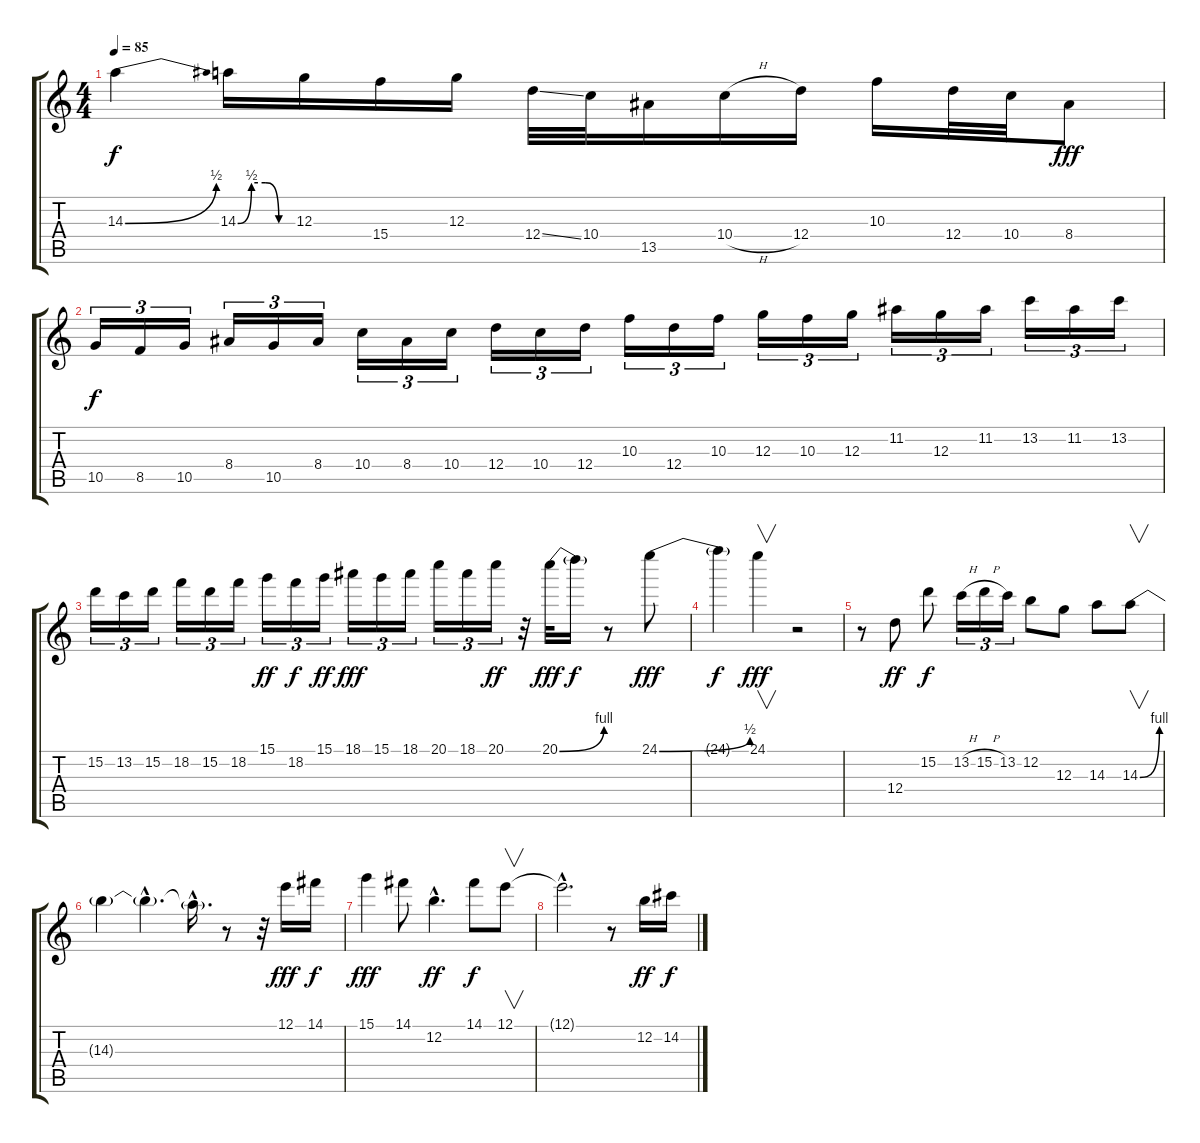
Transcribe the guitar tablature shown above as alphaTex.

\track "" {instrument overdrivenguitar}
\staff {score tabs}
\tuning (E4 B3 G3 D3 A2 E2) {hide}
\ts (4 4)
\tempo 85
\clef g2
\ks c
14.3{be (bend 0 0 60 2)}.4{dy f} 14.3{be (custom 0 0 15 2 30 2 45 0 60 0)}.16 12.3.16 15.4.16 12.3.16 12.4{ss}.32 10.4.32 13.5.16 10.4{h}.16 12.4.16 10.3.16 12.4.32 10.4.32 8.4.8{dy fff} |
10.5.16{tu (3 2) dy f} 8.5.16{tu (3 2)} 10.5.16{tu (3 2)} 8.4.16{tu (3 2)} 10.5.16{tu (3 2)} 8.4.16{tu (3 2)} 10.4.16{tu (3 2)} 8.4.16{tu (3 2)} 10.4.16{tu (3 2)} 12.4.16{tu (3 2)} 10.4.16{tu (3 2)} 12.4.16{tu (3 2)} 10.3.16{tu (3 2)} 12.4.16{tu (3 2)} 10.3.16{tu (3 2)} 12.3.16{tu (3 2)} 10.3.16{tu (3 2)} 12.3.16{tu (3 2)} 11.2.16{tu (3 2)} 12.3.16{tu (3 2)} 11.2.16{tu (3 2)} 13.2.16{tu (3 2)} 11.2.16{tu (3 2)} 13.2.16{tu (3 2)} |
15.2.16{tu (3 2)} 13.2.16{tu (3 2)} 15.2.16{tu (3 2)} 18.2.16{tu (3 2)} 15.2.16{tu (3 2)} 18.2.16{tu (3 2)} 15.1.16{tu (3 2) dy ff} 18.2.16{tu (3 2) dy f} 15.1.16{tu (3 2) dy ff} 18.1.16{tu (3 2) dy fff} 15.1.16{tu (3 2)} 18.1.16{tu (3 2)} 20.1.16{tu (3 2)} 18.1.16{tu (3 2)} 20.1.16{tu (3 2) dy ff} r.32 20.1{be (bend 0 0 60 4)}.32{dy fff} 20.1{t}.16{dy f} r.8 24.1{be (bend 0 0 60 2)}.8{dy fff} |
24.1{t}.4{dy f} 24.1.4{v dy fff} r.2 |
r.8 12.4.8{dy ff} 15.2.8{dy f} 13.2{h}.16{tu (3 2)} 15.2{h}.16{tu (3 2)} 13.2.16{tu (3 2)} 12.2.8 12.3.8 14.3.8 14.3{be (bend 0 0 60 4)}.8{v} |
14.3{t}.4 14.3{hac t}.4{d} 14.3{hac t}.16{d} r.8 r.32 12.1.16{dy fff} 14.1.16{dy f} |
15.1.4{dy fff} 14.1.8 12.2{hac}.4{d dy ff} 14.1.8{dy f} 12.1.8{v} |
12.1{hac t}.2{d} r.8 12.2.16{dy ff} 14.2.16{dy f}
